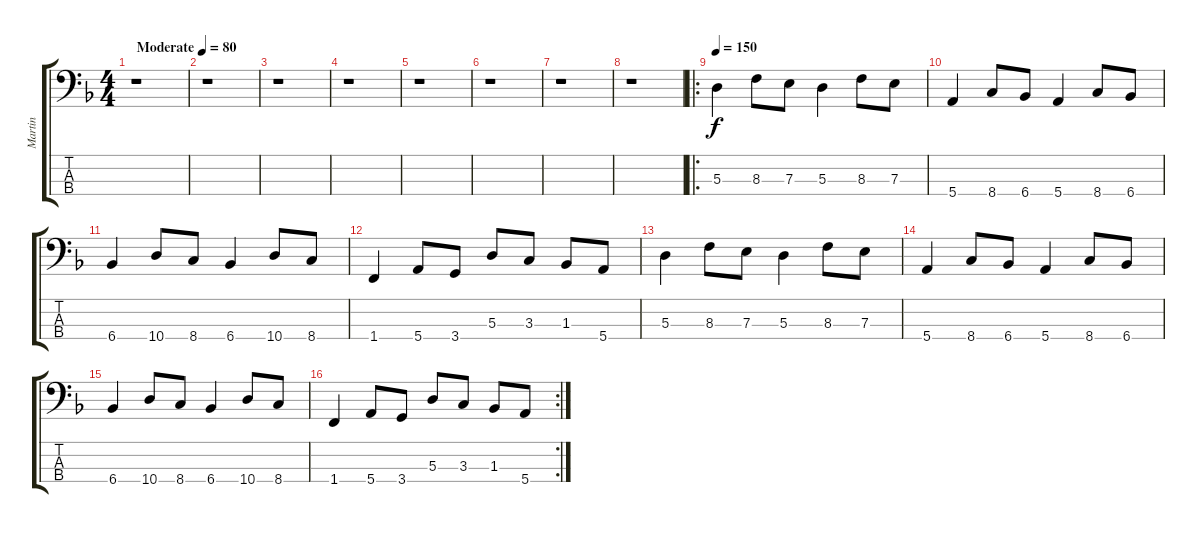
\track ("Martin" "Martin") {instrument electricbasspick}
\staff {score tabs}
\tuning (G2 D2 A1 E1) {hide}
\ts (4 4)
\tempo (80 "Moderate")
\clef f4
\ks dminor
r.1{dy f instrument electricbasspick} |
r.1 |
r.1 |
r.1 |
r.1 |
r.1 |
r.1 |
r.1 |
\ro
\tempo 150
5.3.4 8.3.8 7.3.8 5.3.4 8.3.8 7.3.8 |
5.4.4 8.4.8 6.4.8 5.4.4 8.4.8 6.4.8 |
6.4.4 10.4.8 8.4.8 6.4.4 10.4.8 8.4.8 |
1.4.4 5.4.8 3.4.8 5.3.8 3.3.8 1.3.8 5.4.8 |
5.3.4 8.3.8 7.3.8 5.3.4 8.3.8 7.3.8 |
5.4.4 8.4.8 6.4.8 5.4.4 8.4.8 6.4.8 |
6.4.4 10.4.8 8.4.8 6.4.4 10.4.8 8.4.8 |
\rc 2
1.4.4 5.4.8 3.4.8 5.3.8 3.3.8 1.3.8 5.4.8
